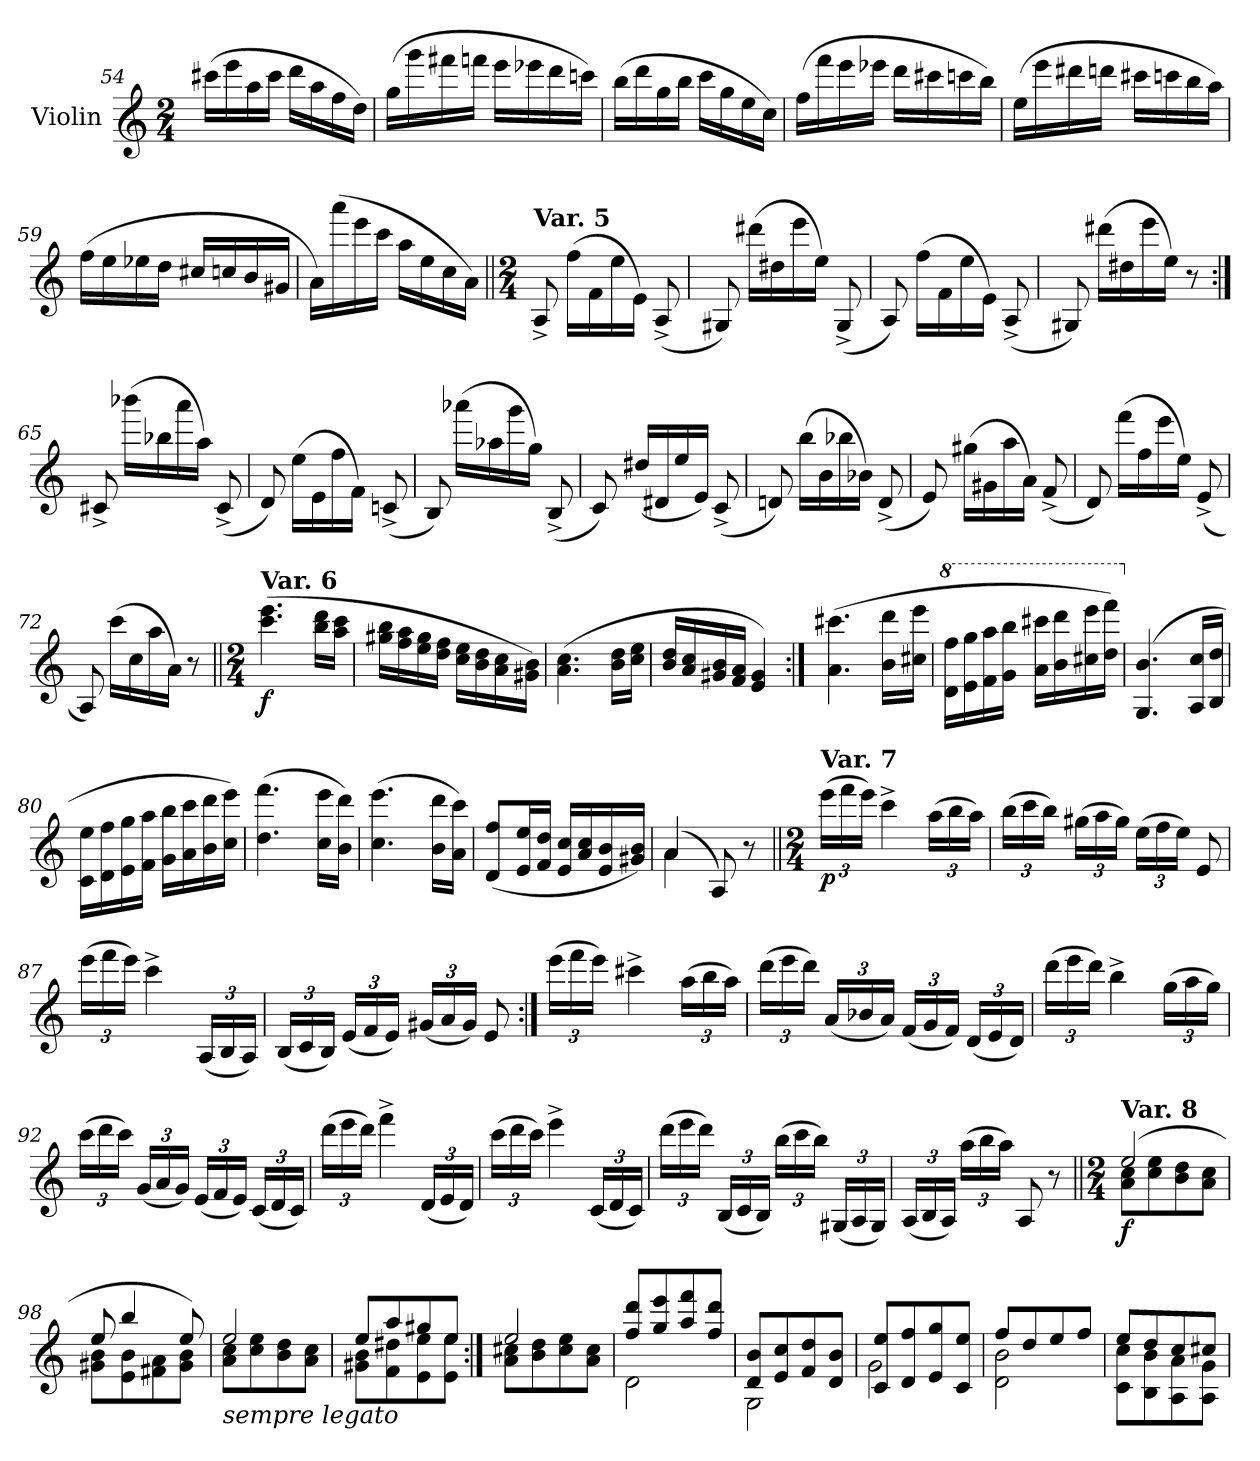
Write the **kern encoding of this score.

**kern	**dynam
*part1	*part1
*staff1	*staff1
*I"Violin	*
*I'Vln.	*
*clefG2	*
*k[]	*
*M2/4	*
=54	=54
(>16ccc#X\LL	.
16eee\	.
16aa\	.
16ccc#\JJ	.
16ddd\LL	.
16aa\	.
16ff\	.
16dd\JJ)	.
=55	=55
(>16gg\LL	.
16ggg\	.
16fff#X\	.
16fffn\JJ	.
16eee\LL	.
16eee-X\	.
16ddd\	.
16cccn\JJ)	.
=56	=56
(>16bb\LL	.
16ddd\	.
16gg\	.
16bb\JJ	.
16ccc\LL	.
16gg\	.
16ee\	.
16cc\JJ)	.
!!LO:LB:g=z
=57	=57
(>16ff\LL	.
16fff\	.
16eee\	.
16eee-X\JJ	.
16ddd\LL	.
16ccc#X\	.
16cccn\	.
16bb\JJ)	.
=58	=58
(>16ee\LL	.
16eee\	.
16ddd#X\	.
16dddn\JJ	.
16ccc#X\LL	.
16cccn\	.
16bb\	.
16aa\JJ)	.
=59	=59
(>16ff\LL	.
16ee\	.
16ee-X\	.
16dd\JJ	.
16cc#X/LL	.
16ccn/	.
16b/	.
16g#X/JJ	.
=60	=60
16a\LL)	.
(>16aaa\	.
16eee\	.
16ccc\JJ	.
16aa\LL	.
16ee\	.
16cc\	.
16a\JJ)	.
!!LO:LB:g=z
=61||	=61||
*M2/4	*
!LO:TX:a:B:t=Var. 5	!
8A^/	.
(>16ff\LL	.
16f\	.
16ee\	.
16e\JJ)	.
(<8A^/	.
=62	=62
8G#X/)	.
(>16ddd#X\LL	.
16dd#X\	.
16eee\	.
16ee\JJ)	.
(<8G#^/	.
=63	=63
8A/)	.
(>16ff\LL	.
16f\	.
16ee\	.
16e\JJ)	.
(<8A^/	.
=64	=64
8G#X/)	.
(>16ddd#X\LL	.
16dd#X\	.
16eee\	.
16ee\JJ)	.
8r	.
=65:|!	=65:|!
8c#X^/	.
(>16bbb-X\LL	.
16bb-X\	.
16aaa\	.
16aa\JJ)	.
(<8c#^/	.
!!LO:LB:g=z
=66	=66
8d/)	.
(>16ee\LL	.
16e\	.
16ff\	.
16f\JJ)	.
(<8cn^/	.
!!LO:LB:g=z
=67	=67
8B/)	.
(>16aaa-X\LL	.
16aa-X\	.
16ggg\	.
16gg\JJ)	.
(<8B^/	.
=68	=68
8c/)	.
(<16dd#X/LL	.
16d#X/	.
16ee/	.
16e/JJ)	.
(<8c^/	.
=69	=69
8dn/)	.
(>16bb\LL	.
16b\	.
16bb-X\	.
16b-X\JJ)	.
(<8d^/	.
=70	=70
8e/)	.
(>16gg#X\LL	.
16g#X\	.
16aa\	.
16a\JJ)	.
(<8f^/	.
=71	=71
8d/)	.
(>16fff\LL	.
16ff\	.
16eee\	.
16ee\JJ)	.
(<8e^/	.
!!LO:LB:g=z
=72	=72
8A/)	.
(>16ccc\LL	.
16cc\	.
16aa\	.
16a\JJ)	.
8r	.
!!LO:LB:g=z
=73||	=73||
*M2/4	*
!LO:TX:a:B:t=Var. 6	!
!	!LO:DY:b
(>4.ccc\ 4.eee\	f
16bb\ 16ddd\LL	.
16aa\ 16ccc\JJ	.
=74	=74
16gg#X\ 16bb\LL	.
16ff\ 16aa\	.
16ee\ 16gg#\	.
16dd\ 16ff\JJ	.
16cc\ 16ee\LL	.
16b\ 16dd\	.
16a\ 16cc\	.
16g#X\ 16b\JJ)	.
=75	=75
(>4.a\ 4.cc\	.
16b\ 16dd\LL	.
16cc\ 16ee\JJ	.
=76	=76
16b/ 16dd/LL	.
16a/ 16cc/	.
16g#X/ 16b/	.
16f/ 16a/JJ	.
4e/ 4g#/)	.
=77:|!	=77:|!
(>4.a\ 4.ccc#X\	.
16b\ 16ddd\LL	.
16cc#X\ 16eee\JJ	.
=78	=78
*8va	*
16dd\ 16fff\LL	.
16ee\ 16ggg\	.
16ff\ 16aaa\	.
16gg\ 16bbb\JJ	.
16aa\ 16cccc#X\LL	.
16bb\ 16dddd\	.
16ccc#X\ 16eeee\	.
16ddd\ 16ffff\JJ)	.
!!LO:LB:g=z
=79	=79
*X8va	*
(>4.G/ 4.b/	.
16A/ 16cc/LL	.
16B/ 16dd/JJ	.
=80	=80
16c\ 16ee\LL	.
16d\ 16ff\	.
16e\ 16gg\	.
16f\ 16aa\JJ	.
16g\ 16bb\LL	.
16a\ 16ccc\	.
16b\ 16ddd\	.
16cc\ 16eee\JJ)	.
=81	=81
(>4.dd\ 4.fff\	.
16cc\ 16eee\LL	.
16b\ 16ddd\JJ)	.
=82	=82
(>4.cc\ 4.eee\	.
16b\ 16ddd\LL	.
16a\ 16ccc\JJ)	.
=83	=83
(<8d/ 8ff/L	.
16e/ 16ee/L	.
16f/ 16dd/JJ	.
16e/ 16cc/LL	.
16a/ 16cc/	.
16e/ 16b/	.
16g#X/ 16b/JJ)	.
=84	=84
*^	*
(<4a/	4a\	.
8A/)	4ryy	.
8r	.	.
*v	*v	*
!!LO:LB:g=z
=85||	=85||
*M2/4	*
*Xbrackettup	*
!LO:TX:a:B:t=Var. 7	!
!	!LO:DY:b
(>24eee\LL	p
24fff\	.
24eee\JJ)	.
4ccc^\	.
(>24aa\LL	.
24bb\	.
24aa\JJ)	.
=86	=86
(>24bb\LL	.
24ccc\	.
24bb\JJ)	.
(>24gg#X\LL	.
24aa\	.
24gg#\JJ)	.
(>24ee\LL	.
24ff\	.
24ee\JJ)	.
8e/	.
=87	=87
(>24eee\LL	.
24fff\	.
24eee\JJ)	.
4ccc^\	.
(<24A/LL	.
24B/	.
24A/JJ)	.
=88	=88
(<24B/LL	.
24c/	.
24B/JJ)	.
(<24e/LL	.
24f/	.
24e/JJ)	.
(<24g#X/LL	.
24a/	.
24g#/JJ)	.
8e/	.
!!LO:PB:g=z
=89:|!	=89:|!
(>24eee\LL	.
24fff\	.
24eee\JJ)	.
4ccc#X^\	.
(>24aa\LL	.
24bb\	.
24aa\JJ)	.
=90	=90
(>24ddd\LL	.
24eee\	.
24ddd\JJ)	.
(<24a/LL	.
24b-X/	.
24a/JJ)	.
(<24f/LL	.
24g/	.
24f/JJ)	.
(<24d/LL	.
24e/	.
24d/JJ)	.
=91	=91
(>24ddd\LL	.
24eee\	.
24ddd\JJ)	.
4bb^\	.
(>24gg\LL	.
24aa\	.
24gg\JJ)	.
=92	=92
(>24ccc\LL	.
24ddd\	.
24ccc\JJ)	.
(<24g/LL	.
24a/	.
24g/JJ)	.
(<24e/LL	.
24f/	.
24e/JJ)	.
(<24c/LL	.
24d/	.
24c/JJ)	.
!!LO:LB:g=z
=93	=93
(>24ddd\LL	.
24eee\	.
24ddd\JJ)	.
4fff^\	.
(<24d/LL	.
24e/	.
24d/JJ)	.
=94	=94
(>24ccc\LL	.
24ddd\	.
24ccc\JJ)	.
4eee^\	.
(<24c/LL	.
24d/	.
24c/JJ)	.
=95	=95
(>24ddd\LL	.
24eee\	.
24ddd\JJ)	.
(<24B/LL	.
24c/	.
24B/JJ)	.
(>24bb\LL	.
24ccc\	.
24bb\JJ)	.
(<24G#X/LL	.
24A/	.
24G#/JJ)	.
=96	=96
(<24A/LL	.
24B/	.
24A/JJ)	.
(>24aa\LL	.
24bb\	.
24aa\JJ)	.
8A/	.
8r	.
!!LO:LB:g=z
=97||	=97||
*M2/4	*
*^	*
!LO:TX:a:B:t=Var. 8	!	!
!	!	!LO:DY:b
(>2ee/	8a\ 8cc\L	f
.	8cc\ 8ee\	.
.	8b\ 8dd\	.
.	8a\ 8cc\J	.
=98	=98	=98
8ee/	8g#X\ 8b\L	.
4bb/	8e\ 8b\	.
.	8f#X\ 8a\	.
8ee/)	8g#\ 8b\J	.
=99	=99	=99
!LO:TX:b:i:t=sempre legato	!	!
2ee/	8a\ 8cc\L	.
.	8cc\ 8ee\	.
.	8b\ 8dd\	.
.	8a\ 8cc\J	.
=100	=100	=100
8ee/L	8g#X\ 8b\L	.
8aa/	8f\ 8dd#X\	.
8gg#X/	8e\ 8ee\	.
8ee/J	8e\ 8ee\J	.
=101:|!	=101:|!	=101:|!
2ee/	8a\ 8cc#X\L	.
.	8b\ 8dd\	.
.	8cc#\ 8ee\	.
.	8a\ 8cc#\J	.
=102	=102	=102
8ff/ 8ddd/L	2d\	.
8gg/ 8eee/	.	.
8aa/ 8fff/	.	.
8ff/ 8ddd/J	.	.
!!LO:LB:g=z	!!
=103	=103	=103
8d/ 8b/L	2G\	.
8e/ 8cc/	.	.
8f/ 8dd/	.	.
8d/ 8b/J	.	.
=104	=104	=104
8c/ 8ee/L	2g\	.
8d/ 8ff/	.	.
8e/ 8gg/	.	.
8c/ 8ee/J	.	.
=105	=105	=105
8ff/L	2d\ 2b\	.
8dd/	.	.
8ee/	.	.
8ff/J	.	.
=106	=106	=106
8ee/L	8c\ 8cc\L	.
8dd/	8B\ 8b\	.
8cc/	8A\ 8a\	.
8cc#X/J	8A\ 8g\J	.
*v	*v	*
=	=
*-	*-
